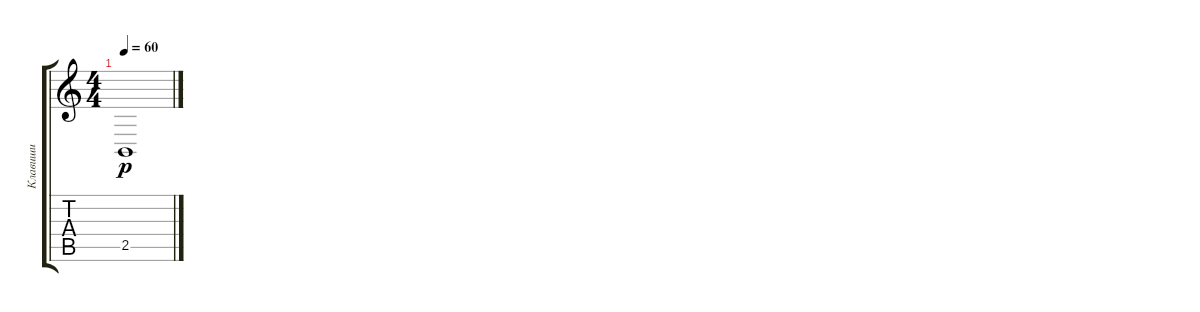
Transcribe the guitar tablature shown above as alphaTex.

\track ("Клавиши" "Клавиши") {instrument stringensemble1}
\staff {score tabs}
\tuning (E4 B3 G3 D3 A2 E2) {hide}
\ts (4 4)
\tempo 60
\clef g2
\ks c
2.5.1{dy p}
